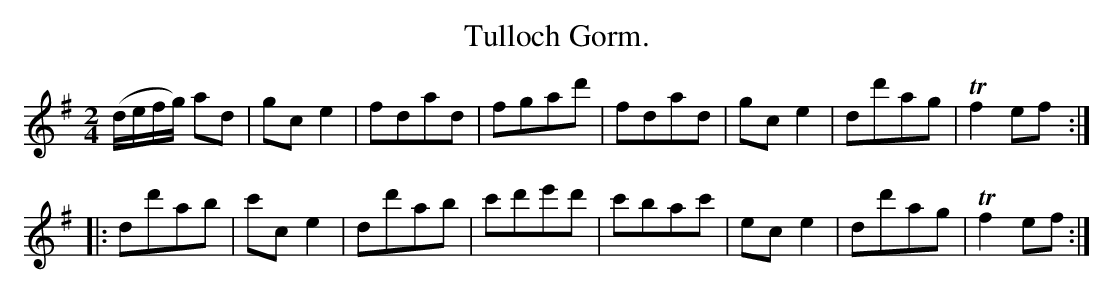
X:1
T:Tulloch Gorm.
M:2/4
L:1/8
K:EMin
(d/e/f/g/) ad|gc  e2|fdad |fgad'   |fdad  |gc e2|dd'ag|Tf2 ef:|
|: dd'ab       |c'c e2|dd'ab|c'd'e'd'|c'bac'|ec e2|dd'ag|Tf2 ef:|
